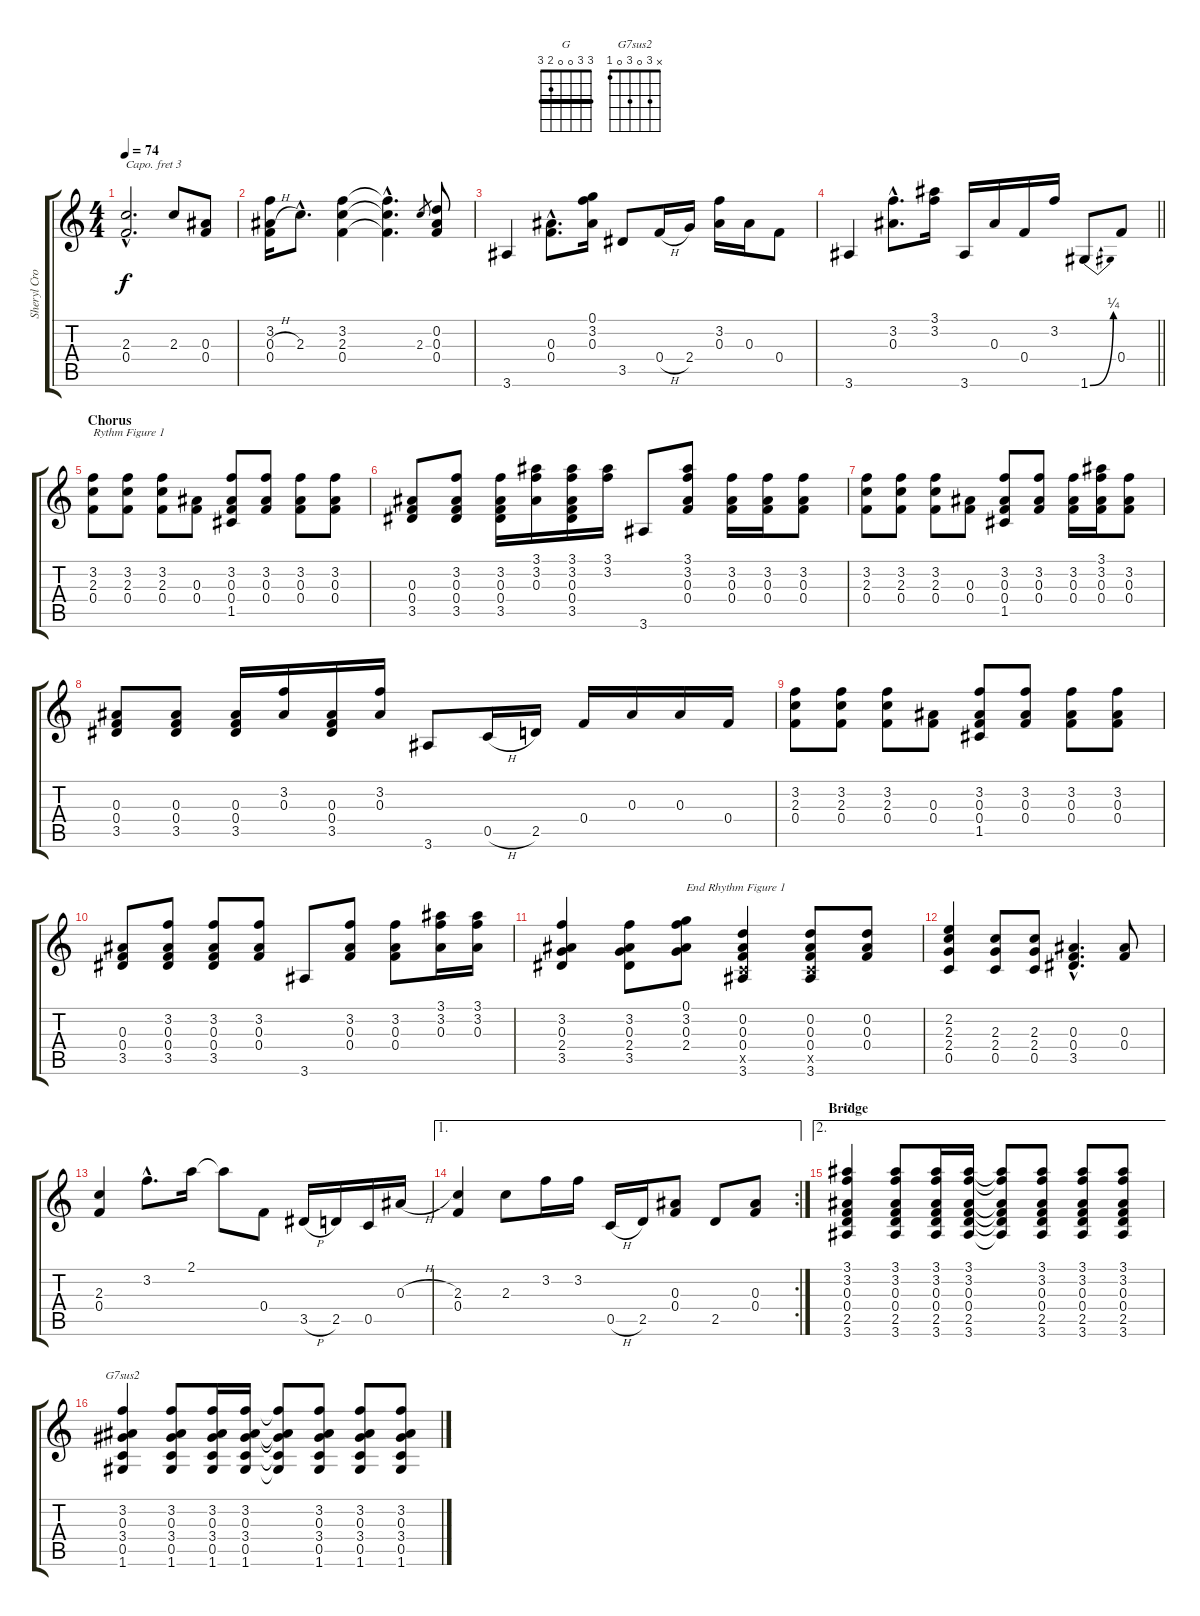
\track ("Sheryl Crow Guitar I" "Sheryl Cro") {instrument distortionguitar}
\staff {score tabs}
\capo 3
\tuning (E4 B3 G3 D3 A2 E2) {hide}
\chord ("G" 3 3 0 0 2 3) {barre 3}
\chord ("G7sus2" x 3 0 3 0 1)
\ts (4 4)
\tempo 74
\clef g2
\ks c
(2.3{hac} 0.4{hac}).2{d dy f} 2.3.8 (0.3 0.4).8 |
(3.2 0.3{h} 0.4).16 2.3{hac}.8{d} (3.2 2.3 0.4).4 (3.2{hac t} 2.3{hac t} 0.4{hac t}).4{d} 2.3.8{gr} (0.2 0.3 0.4).8 |
3.6.4 (0.3{hac} 0.4{hac}).8{d} (0.1 3.2 0.3).16 3.5.8 0.4{h}.16 2.4.16 (3.2 0.3).16 0.3.16 0.4.8 |
\barLineRight lightlight
3.6.4 (3.2{hac} 0.3{hac}).8{d} (3.1 3.2).16 3.6.16 0.3.16 0.4.16 3.2.16 1.6{be (bend 0 0 60 1)}.8 0.4.8 |
\section ("" "Chorus")
(3.2 2.3 0.4).8{txt "Rythm Figure 1"} (3.2 2.3 0.4).8 (3.2 2.3 0.4).8 (0.3 0.4).8 (3.2 0.3 0.4 1.5).8 (3.2 0.3 0.4).8 (3.2 0.3 0.4).8 (3.2 0.3 0.4).8 |
(0.3 0.4 3.5).8 (3.2 0.3 0.4 3.5).8 (3.2 0.3 0.4 3.5).16 (3.1 3.2 0.3).16 (3.1 3.2 0.3 0.4 3.5).16 (3.1 3.2).16 3.6.8 (3.1 3.2 0.3 0.4).8 (3.2 0.3 0.4).16 (3.2 0.3 0.4).16 (3.2 0.3 0.4).8 |
(3.2 2.3 0.4).8 (3.2 2.3 0.4).8 (3.2 2.3 0.4).8 (0.3 0.4).8 (3.2 0.3 0.4 1.5).8 (3.2 0.3 0.4).8 (3.2 0.3 0.4).16 (3.1 3.2 0.3 0.4).16 (3.2 0.3 0.4).8 |
(0.3 0.4 3.5).8 (0.3 0.4 3.5).8 (0.3 0.4 3.5).16 (3.2 0.3).16 (0.3 0.4 3.5).16 (3.2 0.3).16 3.6.8 0.5{h}.16 2.5.16 0.4.16 0.3.16 0.3.16 0.4.16 |
(3.2 2.3 0.4).8 (3.2 2.3 0.4).8 (3.2 2.3 0.4).8 (0.3 0.4).8 (3.2 0.3 0.4 1.5).8 (3.2 0.3 0.4).8 (3.2 0.3 0.4).8 (3.2 0.3 0.4).8 |
(0.3 0.4 3.5).8 (3.2 0.3 0.4 3.5).8 (3.2 0.3 0.4 3.5).8 (3.2 0.3 0.4).8 3.6.8 (3.2 0.3 0.4).8 (3.2 0.3 0.4).8 (3.1 3.2 0.3).16 (3.1 3.2 0.3).16 |
(3.2 0.3 2.4 3.5).4 (3.2 0.3 2.4 3.5).8 (0.1 3.2 0.3 2.4).8{txt "End Rhythm Figure 1"} (0.2 0.3 0.4 0.5{x} 3.6).4 (0.2 0.3 0.4 0.5{x} 3.6).8 (0.2 0.3 0.4).8 |
(2.2 2.3 2.4 0.5).4 (2.3 2.4 0.5).8 (2.3 2.4 0.5).8 (0.3{hac} 0.4{hac} 3.5{hac}).4{d} (0.3 0.4).8 |
(2.3 0.4).4 3.2{hac}.8{d} 2.1.16 2.1{t}.8 0.4.8 3.5{h}.16 2.5.16 0.5.16 0.3{h}.16 |
\ae 1
\rc 2
(2.3 0.4).4 2.3.8 3.2.16 3.2.16 0.5{h}.16 2.5.16 (0.3 0.4).8 2.5.8 (0.3 0.4).8 |
\ae 2
\section ("" "Bridge")
(3.1 3.2 0.3 0.4 2.5 3.6).4{ch "G"} (3.1 3.2 0.3 0.4 2.5 3.6).8 (3.1 3.2 0.3 0.4 2.5 3.6).16 (3.1 3.2 0.3 0.4 2.5 3.6).16 (3.1{t} 3.2{t} 0.3{t} 0.4{t} 2.5{t} 3.6{t}).8 (3.1 3.2 0.3 0.4 2.5 3.6).8 (3.1 3.2 0.3 0.4 2.5 3.6).8 (3.1 3.2 0.3 0.4 2.5 3.6).8 |
(3.2 0.3 3.4 0.5 1.6).4{ch "G7sus2"} (3.2 0.3 3.4 0.5 1.6).8 (3.2 0.3 3.4 0.5 1.6).16 (3.2 0.3 3.4 0.5 1.6).16 (3.2{t} 0.3{t} 3.4{t} 0.5{t} 1.6{t}).8 (3.2 0.3 3.4 0.5 1.6).8 (3.2 0.3 3.4 0.5 1.6).8 (3.2 0.3 3.4 0.5 1.6).8
